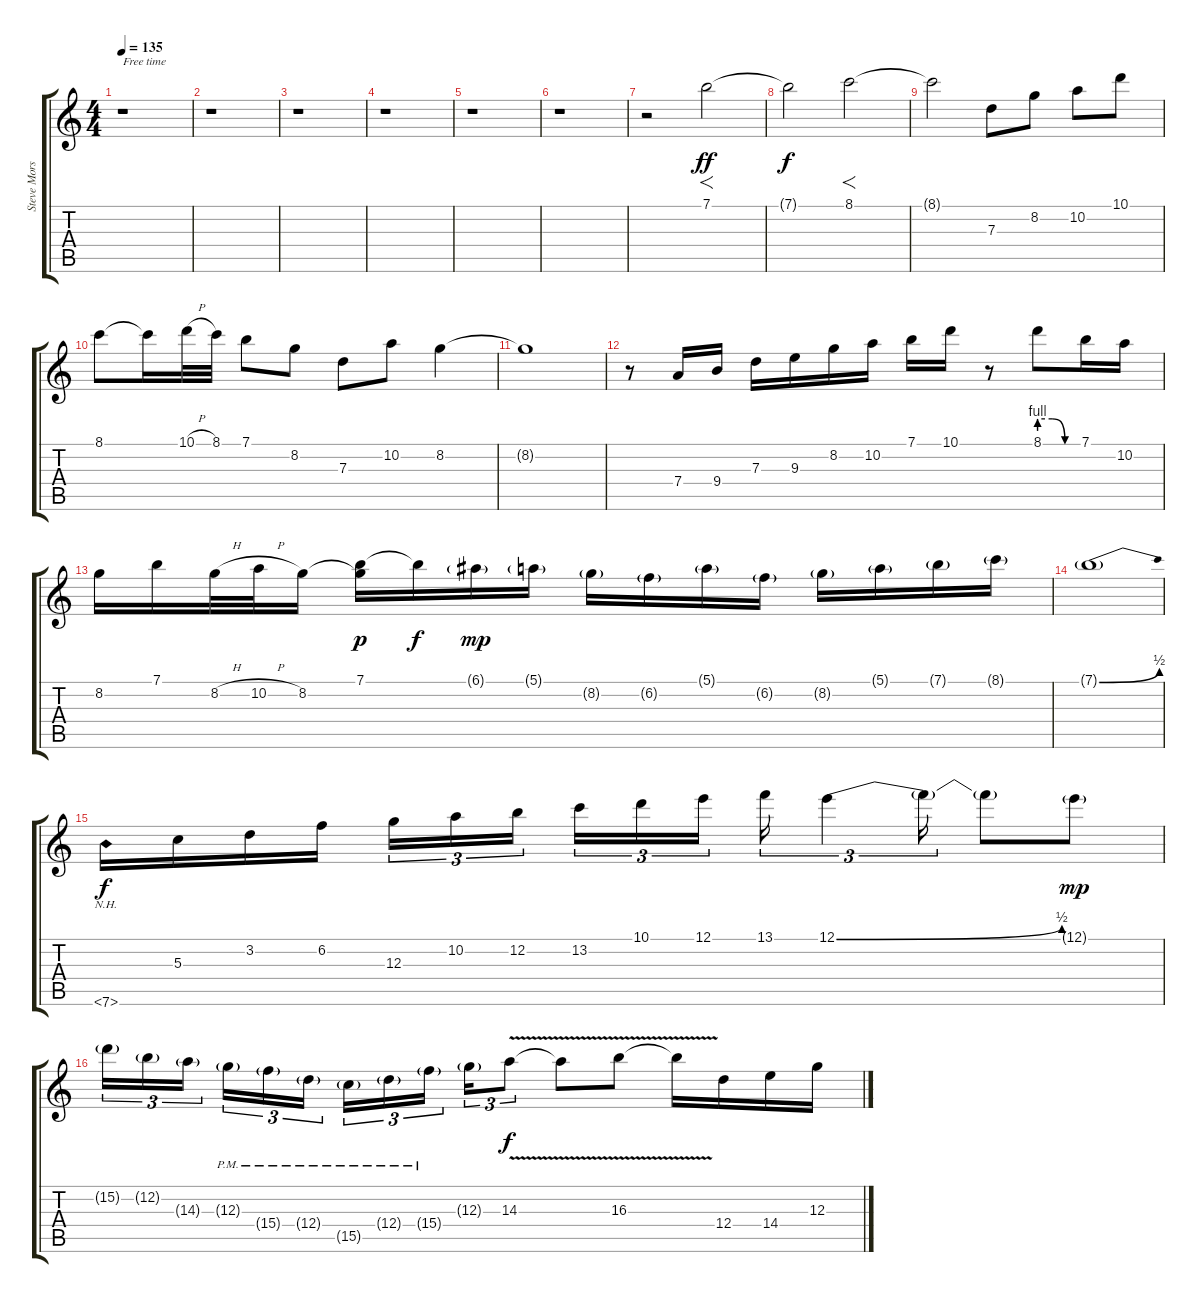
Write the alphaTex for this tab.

\track ("Steve Morse - guitar solo" "Steve Mors") {instrument overdrivenguitar}
\staff {score tabs}
\tuning (E4 B3 G3 D3 A2 E2) {hide}
\ts (4 4)
\tempo 135
\clef g2
\ks c
r.1{txt "Free time" dy ff instrument overdrivenguitar} |
r.1 |
r.1 |
r.1 |
r.1 |
r.1 |
r.2 7.1.2{f instrument overdrivenguitar} |
7.1{t}.2{dy f} 8.1.2{f} |
8.1{t}.2 7.3.8{instrument electricguitarjazz} 8.2.8 10.2.8 10.1.8 |
8.1.8 8.1{t}.16 10.1{h}.32 8.1.32 7.1.8 8.2.8 7.3.8 10.2.8 8.2.4 |
8.2{t}.1 |
r.8 7.4.16 9.4.16 7.3.16 9.3.16 8.2.16 10.2.16 7.1.16 10.1.16 r.8 8.1{be (custom 0 4 20 4 40 0 60 0)}.8 7.1.16 10.2.16 |
8.2.16 7.1.16 8.2{h}.32 10.2{h}.32 8.2.16 (7.1 8.2{t}).16{dy p} 7.1{t}.16{dy f} 6.1{g}.16{dy mp} 5.1{g}.16 8.2{g}.16 6.2{g}.16 5.1{g}.16 6.2{g}.16 8.2{g}.16 5.1{g}.16 7.1{g}.16 8.1{g}.16 |
7.1{be (bend 0 0 60 2) g}.1 |
7.6{nh}.16{dy f} 5.3.16 3.2.16 6.2.16 12.3.16{tu (3 2)} 10.2.16{tu (3 2)} 12.2.16{tu (3 2)} 13.2.16{tu (3 2)} 10.1.16{tu (3 2)} 12.1.16{tu (3 2)} 13.1.16{tu (3 2)} 12.1{be (bend 0 0 60 2)}.4{tu (3 2)} 12.1{t}.16{tu (3 2)} 12.1{t}.8 12.1{g}.8{dy mp} |
15.2{g}.16{tu (3 2)} 12.2{g}.16{tu (3 2)} 14.3{g}.16{tu (3 2)} 12.3{g pm}.16{tu (3 2)} 15.4{g pm}.16{tu (3 2)} 12.4{g pm}.16{tu (3 2)} 15.5{g pm}.16{tu (3 2)} 12.4{g pm}.16{tu (3 2)} 15.4{g pm}.16{tu (3 2)} 12.3{g}.16{tu (3 2)} 14.3{v}.8{tu (3 2) dy f} 14.3{t}.8 16.3{v}.8 16.3{t}.16 12.4.16 14.4.16 12.3.16
